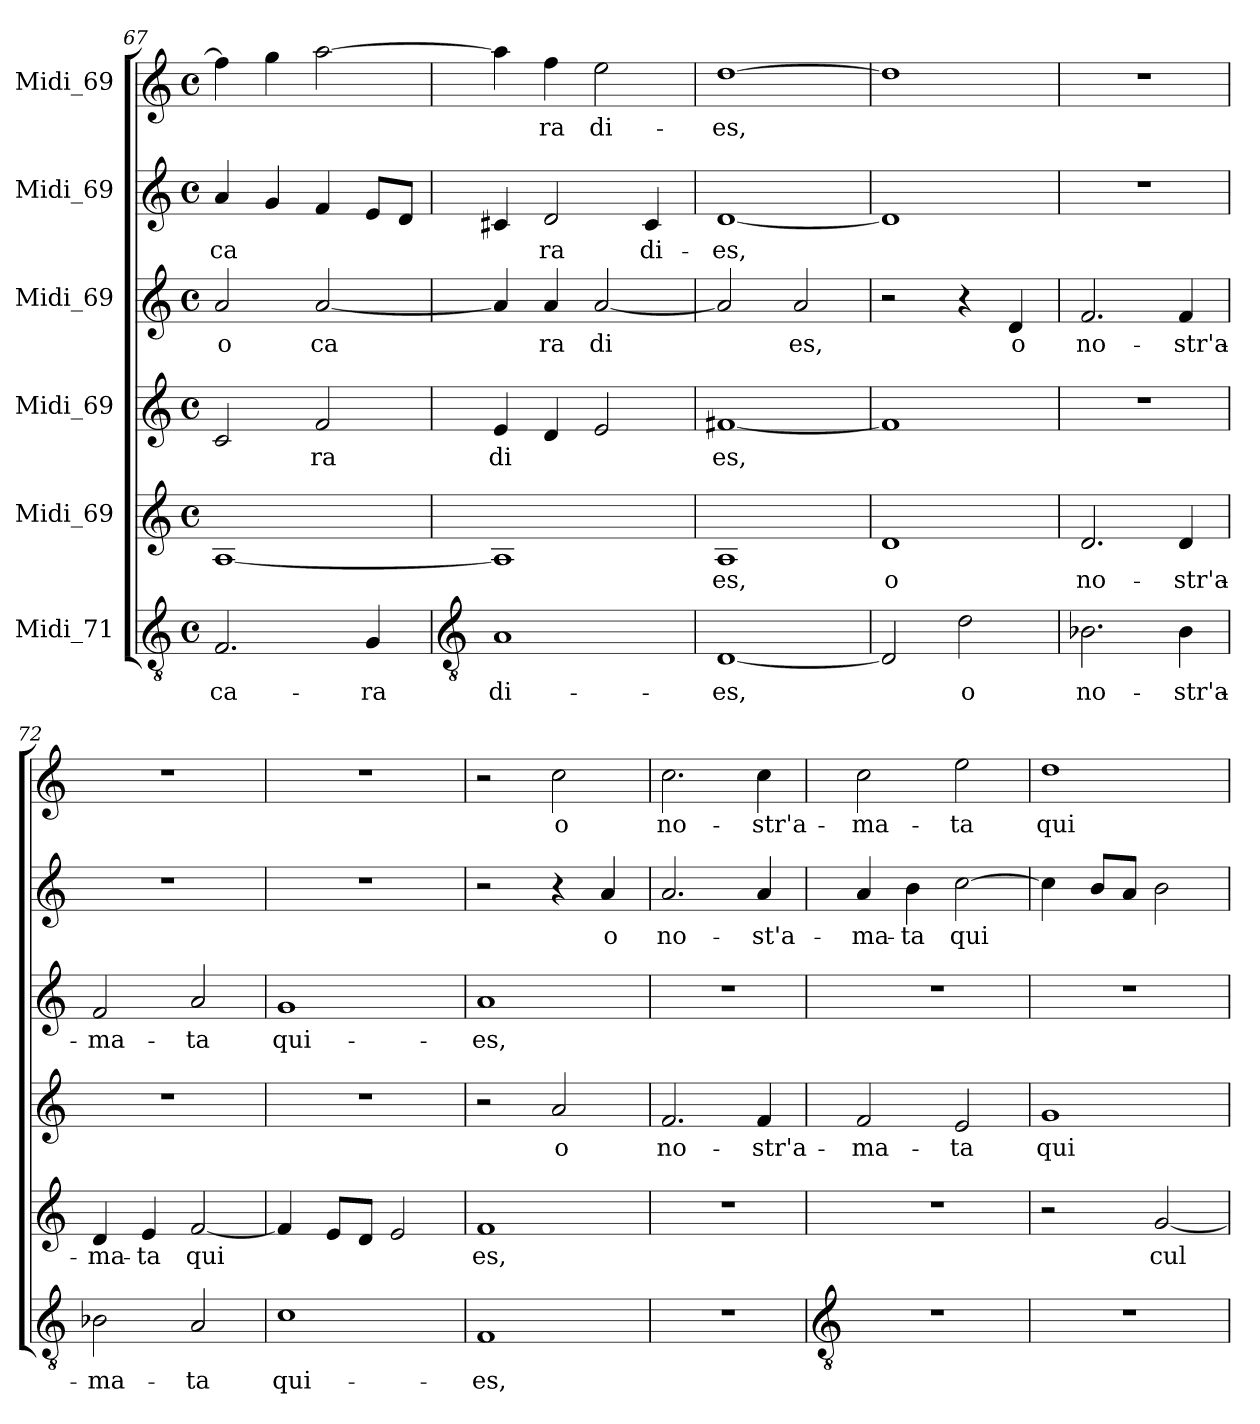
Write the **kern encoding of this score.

**kern	**text	**kern	**text	**kern	**text	**kern	**text	**kern	**text	**kern	**text
*part6	*part6	*part5	*part5	*part4	*part4	*part3	*part3	*part2	*part2	*part1	*part1
*staff6	*staff6	*staff5	*staff5	*staff4	*staff4	*staff3	*staff3	*staff2	*staff2	*staff1	*staff1
*I"Midi_71	*	*I"Midi_69	*	*I"Midi_69	*	*I"Midi_69	*	*I"Midi_69	*	*I"Midi_69	*
*clefGv2	*	*clefG2	*	*clefG2	*	*clefG2	*	*clefG2	*	*clefG2	*
*k[]	*	*k[]	*	*k[]	*	*k[]	*	*k[]	*	*k[]	*
*C:	*	*C:	*	*C:	*	*C:	*	*C:	*	*C:	*
*M4/4	*	*M4/4	*	*M4/4	*	*M4/4	*	*M4/4	*	*M4/4	*
*met(c)	*	*met(c)	*	*met(c)	*	*met(c)	*	*met(c)	*	*met(c)	*
=67	=67	=67	=67	=67	=67	=67	=67	=67	=67	=67	=67
!	!LO:LY:b	!	!	!	!	!	!LO:LY:b	!	!LO:LY:b	!	!
2.F	ca-	[1A	.	2c	.	2a	o	4a	ca	4ff]	.
.	.	.	.	.	.	.	.	4g	.	4gg	.
!	!	!	!	!	!LO:LY:b	!	!LO:LY:b	!	!	!	!
.	.	.	.	2f	ra	[2a	ca	4f	.	[2aa	.
!	!LO:LY:b	!	!	!	!	!	!	!	!	!	!
4G	-ra	.	.	.	.	.	.	8eL	.	.	.
.	.	.	.	.	.	.	.	8dJ	.	.	.
!!LO:LB:g=z
=68	=68	=68	=68	=68	=68	=68	=68	=68	=68	=68	=68
*clefGv2	*	*	*	*	*	*	*	*	*	*	*
!	!LO:LY:b	!	!	!	!LO:LY:b	!	!	!	!	!	!
1A	di-	1A]	.	4e	di	4a]	.	4c#X	.	4aa]	.
!	!	!	!	!	!	!	!LO:LY:b	!	!LO:LY:b	!	!LO:LY:b
.	.	.	.	4d	.	4a	ra	2d	ra	4ff	ra
!	!	!	!	!	!	!	!LO:LY:b	!	!	!	!LO:LY:b
.	.	.	.	2e	.	[2a	di	.	.	2ee	di-
!	!	!	!	!	!	!	!	!	!LO:LY:b	!	!
.	.	.	.	.	.	.	.	4c#	di-	.	.
=69	=69	=69	=69	=69	=69	=69	=69	=69	=69	=69	=69
!	!LO:LY:b	!	!LO:LY:b	!	!LO:LY:b	!	!	!	!LO:LY:b	!	!LO:LY:b
[1D	-es,	1A	es,	[1f#X	es,	2a]	.	[1d	-es,	[1dd	-es,
!	!	!	!	!	!	!	!LO:LY:b	!	!	!	!
.	.	.	.	.	.	2a	es,	.	.	.	.
=70	=70	=70	=70	=70	=70	=70	=70	=70	=70	=70	=70
!	!	!	!LO:LY:b	!	!	!	!	!	!	!	!
2D]	.	1d	o	1f#]	.	2r	.	1d]	.	1dd]	.
!	!LO:LY:b	!	!	!	!	!	!	!	!	!	!
2d	o	.	.	.	.	4r	.	.	.	.	.
!	!	!	!	!	!	!	!LO:LY:b	!	!	!	!
.	.	.	.	.	.	4d	o	.	.	.	.
=71	=71	=71	=71	=71	=71	=71	=71	=71	=71	=71	=71
!	!LO:LY:b	!	!LO:LY:b	!	!	!	!LO:LY:b	!	!	!	!
2.B-X	no-	2.d	no-	1r	.	2.f	no-	1r	.	1r	.
!	!LO:LY:b	!	!LO:LY:b	!	!	!	!LO:LY:b	!	!	!	!
4B-	-str'a-	4d	-str'a-	.	.	4f	-str'a-	.	.	.	.
=72	=72	=72	=72	=72	=72	=72	=72	=72	=72	=72	=72
!	!LO:LY:b	!	!LO:LY:b	!	!	!	!LO:LY:b	!	!	!	!
2B-X	-ma-	4d	-ma-	1r	.	2f	-ma-	1r	.	1r	.
!	!	!	!LO:LY:b	!	!	!	!	!	!	!	!
.	.	4e	-ta	.	.	.	.	.	.	.	.
!	!LO:LY:b	!	!LO:LY:b	!	!	!	!LO:LY:b	!	!	!	!
2A	-ta	[2f	qui	.	.	2a	-ta	.	.	.	.
=73	=73	=73	=73	=73	=73	=73	=73	=73	=73	=73	=73
!	!LO:LY:b	!	!	!	!	!	!LO:LY:b	!	!	!	!
1c	qui-	4f]	.	1r	.	1g	qui-	1r	.	1r	.
.	.	8eL	.	.	.	.	.	.	.	.	.
.	.	8dJ	.	.	.	.	.	.	.	.	.
.	.	2e	.	.	.	.	.	.	.	.	.
=74	=74	=74	=74	=74	=74	=74	=74	=74	=74	=74	=74
!	!LO:LY:b	!	!LO:LY:b	!	!	!	!LO:LY:b	!	!	!	!
1F	-es,	1f	es,	2r	.	1a	-es,	2r	.	2r	.
!	!	!	!	!	!LO:LY:b	!	!	!	!	!	!LO:LY:b
.	.	.	.	2a	o	.	.	4r	.	2cc	o
!	!	!	!	!	!	!	!	!	!LO:LY:b	!	!
.	.	.	.	.	.	.	.	4a	o	.	.
=75	=75	=75	=75	=75	=75	=75	=75	=75	=75	=75	=75
!	!	!	!	!	!LO:LY:b	!	!	!	!LO:LY:b	!	!LO:LY:b
1r	.	1r	.	2.f	no-	1r	.	2.a	no-	2.cc	no-
!	!	!	!	!	!LO:LY:b	!	!	!	!LO:LY:b	!	!LO:LY:b
.	.	.	.	4f	-str'a-	.	.	4a	-st'a-	4cc	-str'a-
!!LO:LB:g=z
=76	=76	=76	=76	=76	=76	=76	=76	=76	=76	=76	=76
*clefGv2	*	*	*	*	*	*	*	*	*	*	*
!	!	!	!	!	!LO:LY:b	!	!	!	!LO:LY:b	!	!LO:LY:b
1r	.	1r	.	2f	-ma-	1r	.	4a	-ma-	2cc	-ma-
!	!	!	!	!	!	!	!	!	!LO:LY:b	!	!
.	.	.	.	.	.	.	.	4b	-ta	.	.
!	!	!	!	!	!LO:LY:b	!	!	!	!LO:LY:b	!	!LO:LY:b
.	.	.	.	2e	-ta	.	.	[2cc	qui	2ee	-ta
=77	=77	=77	=77	=77	=77	=77	=77	=77	=77	=77	=77
!	!	!	!	!	!LO:LY:b	!	!	!	!	!	!LO:LY:b
1r	.	2r	.	1g	qui-	1r	.	4cc]	.	1dd	qui-
.	.	.	.	.	.	.	.	8bL	.	.	.
.	.	.	.	.	.	.	.	8aJ	.	.	.
!	!	!	!LO:LY:b	!	!	!	!	!	!	!	!
.	.	[2g	cul	.	.	.	.	2b	.	.	.
=	=	=	=	=	=	=	=	=	=	=	=
*-	*-	*-	*-	*-	*-	*-	*-	*-	*-	*-	*-
